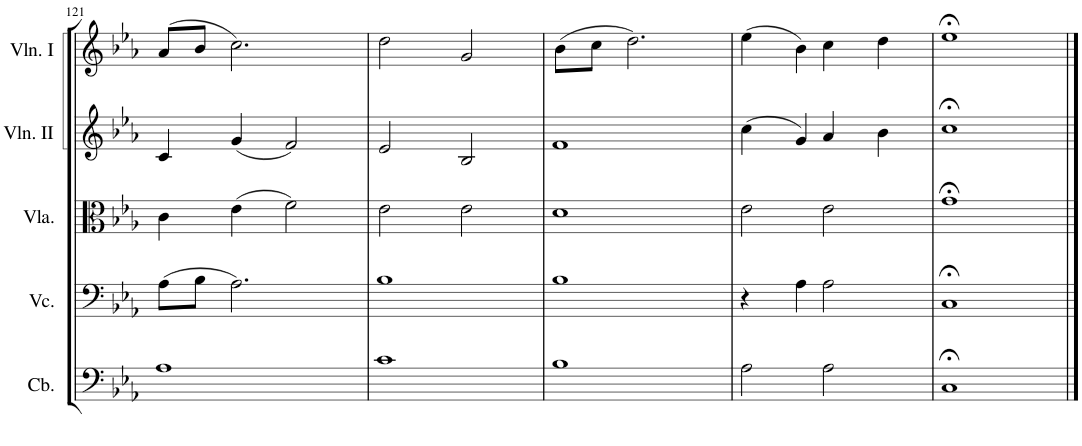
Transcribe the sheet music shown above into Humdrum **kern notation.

**kern	**kern	**kern	**kern	**kern
*part5	*part4	*part3	*part2	*part1
*staff5	*staff4	*staff3	*staff2	*staff1
*I"Contrabass	*I"Violoncello	*I"Viola	*I"Violin II	*I"Violin I
*I'Cb.	*I'Vc.	*I'Vla.	*I'Vln. II	*I'Vln. I
!!LO:PB:g=z
*clefF4	*clefF4	*clefC3	*clefG2	*clefG2
*Trd7c12	*	*	*	*
*k[b-e-a-]	*k[b-e-a-]	*k[b-e-a-]	*k[b-e-a-]	*k[b-e-a-]
*M4/4	*M4/4	*M4/4	*M4/4	*M4/4
=121	=121	=121	=121	=121
1A-	(8A-\L	4c\	4c/	(8a-/L
.	8B-\J	.	.	8b-/J
.	2.A-\)	(4e-\	(4g/	2.cc\)
.	.	2f\)	2f/)	.
=122	=122	=122	=122	=122
1c	1B-	2e-\	2e-/	2dd\
.	.	2e-\	2B-/	2g/
=123	=123	=123	=123	=123
1B-	1B-	1d	1f	(8b-\L
.	.	.	.	8cc\J
.	.	.	.	2.dd\)
=124	=124	=124	=124	=124
2A-\	4r	2e-\	(4cc\	(4ee-\
.	4A-\	.	4g/)	4b-\)
2A-\	2A-\	2e-\	4a-/	4cc\
.	.	.	4b-\	4dd\
=125	=125	=125	=125	=125
1C;<	1C;<	1g;<	1cc;<	1ee-;<
==	==	==	==	==
*-	*-	*-	*-	*-
